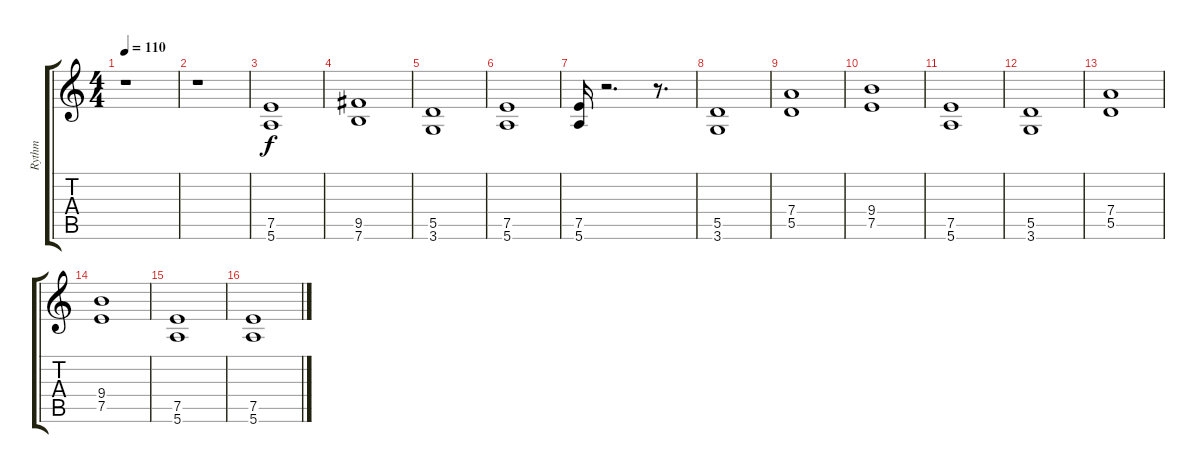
\track ("Rythm" "Rythm") {instrument overdrivenguitar}
\staff {score tabs}
\tuning (E4 B3 G3 D3 A2 E2) {hide}
\ts (4 4)
\tempo 110
\clef g2
\ks c
r.1{dy f} |
r.1 |
(7.5 5.6).1 |
(9.5 7.6).1 |
(5.5 3.6).1 |
(7.5 5.6).1 |
(7.5 5.6).16 r.2{d} r.8{d} |
(5.5 3.6).1 |
(7.4 5.5).1 |
(9.4 7.5).1 |
(7.5 5.6).1 |
(5.5 3.6).1 |
(7.4 5.5).1 |
(9.4 7.5).1 |
(7.5 5.6).1 |
(7.5 5.6).1
